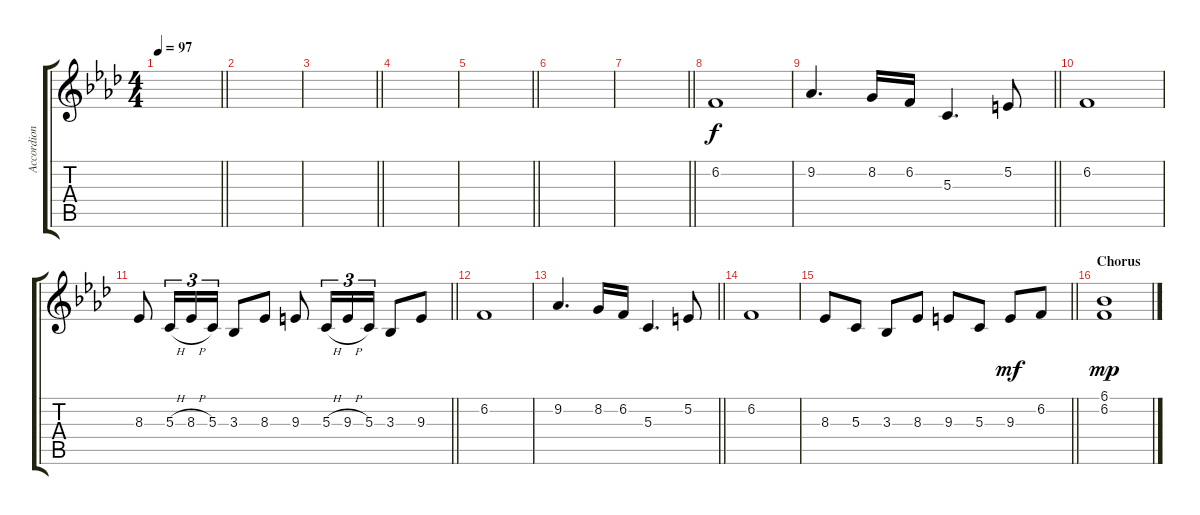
\track ("Accordion" "Accordion") {instrument accordion}
\staff {score tabs}
\tuning (E4 B3 G3 D3 A2 E2) {hide}
\ts (4 4)
\tempo 97
\clef g2
\barLineRight lightlight
\ks fminor
|
|
\barLineRight lightlight
|
|
\barLineRight lightlight
|
|
\barLineRight lightlight
|
6.2.1 |
\barLineRight lightlight
9.2.4{d} 8.2.16 6.2.16 5.3.4{d} 5.2.8 |
6.2.1 |
\barLineRight lightlight
8.3.8 5.3{h}.16{tu (3 2)} 8.3{h}.16{tu (3 2)} 5.3.16{tu (3 2)} 3.3.8 8.3.8 9.3.8 5.3{h}.16{tu (3 2)} 9.3{h}.16{tu (3 2)} 5.3.16{tu (3 2)} 3.3.8 9.3.8 |
6.2.1 |
\barLineRight lightlight
9.2.4{d} 8.2.16 6.2.16 5.3.4{d} 5.2.8 |
6.2.1 |
\barLineRight lightlight
8.3.8 5.3.8 3.3.8 8.3.8 9.3.8 5.3.8 9.3.8{dy mf} 6.2.8 |
\section ("" "Chorus")
(6.1 6.2).1{dy mp}
